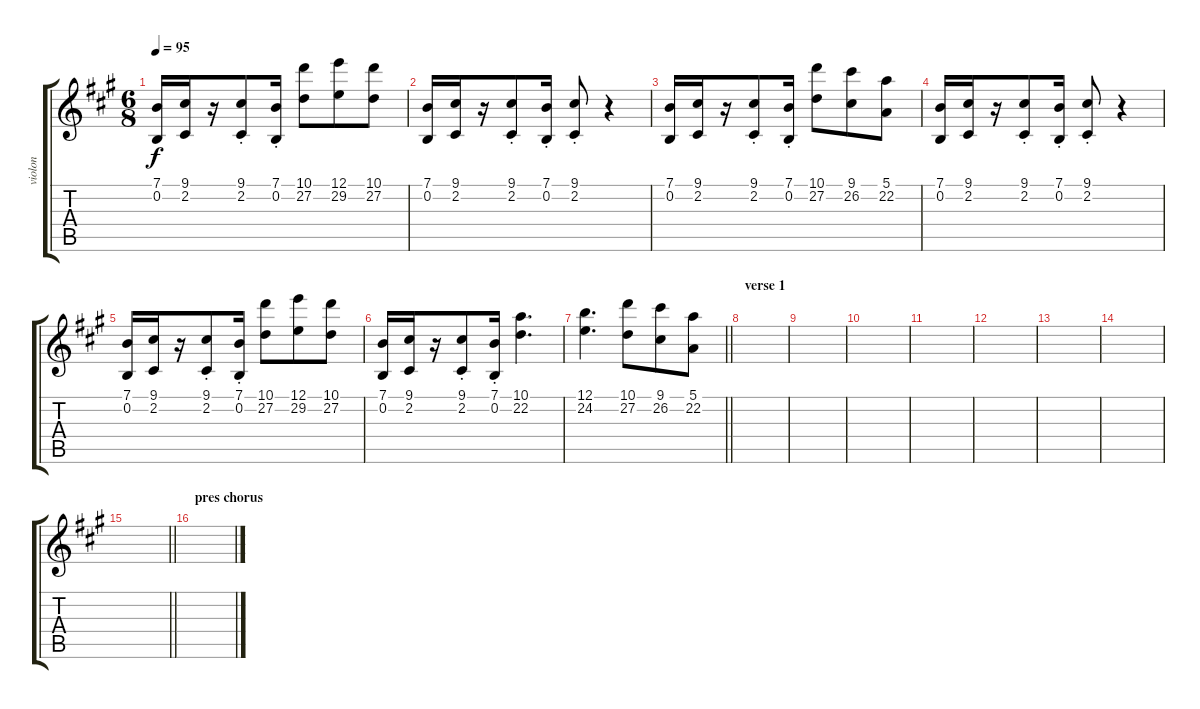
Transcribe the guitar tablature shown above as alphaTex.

\track ("violon" "violon") {instrument stringensemble1}
\staff {score tabs}
\tuning (E4 B3 G3 D3 A2 E2) {hide}
\ts (6 8)
\tempo 95
\clef g2
\ks a
(7.1 0.2).16{dy f} (9.1 2.2).16 r.16 (9.1{st} 2.2{st}).8 (7.1{st} 0.2{st}).16 (10.1 27.2).8 (12.1 29.2).8 (10.1 27.2).8 |
(7.1 0.2).16 (9.1 2.2).16 r.16 (9.1{st} 2.2{st}).8 (7.1{st} 0.2{st}).16 (9.1{st} 2.2{st}).8 r.4 |
(7.1 0.2).16 (9.1 2.2).16 r.16 (9.1{st} 2.2{st}).8 (7.1{st} 0.2{st}).16 (10.1 27.2).8 (9.1 26.2).8 (5.1 22.2).8 |
(7.1 0.2).16 (9.1 2.2).16 r.16 (9.1{st} 2.2{st}).8 (7.1{st} 0.2{st}).16 (9.1{st} 2.2{st}).8 r.4 |
(7.1 0.2).16 (9.1 2.2).16 r.16 (9.1{st} 2.2{st}).8 (7.1{st} 0.2{st}).16 (10.1 27.2).8 (12.1 29.2).8 (10.1 27.2).8 |
(7.1 0.2).16 (9.1 2.2).16 r.16 (9.1{st} 2.2{st}).8 (7.1{st} 0.2{st}).16 (10.1 22.2).4{d} |
\barLineRight lightlight
(12.1 24.2).4{d} (10.1 27.2).8 (9.1 26.2).8 (5.1 22.2).8 |
\section ("" "verse 1")
|
|
|
|
|
|
|
\barLineRight lightlight
|
\section ("" "pres chorus")
